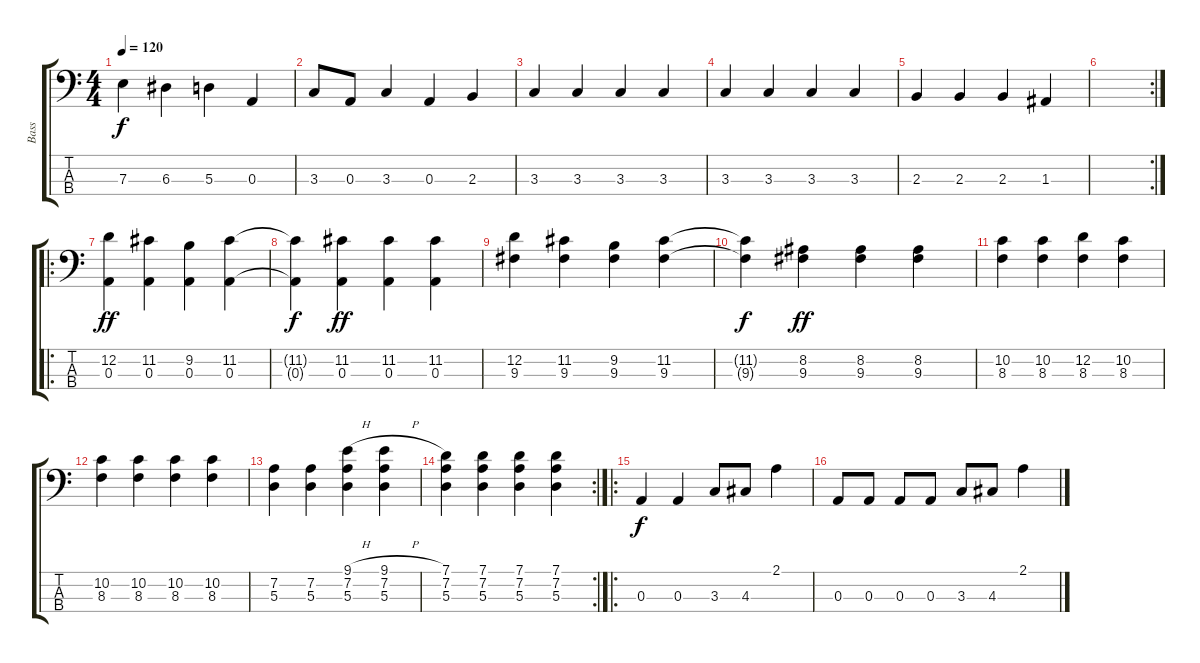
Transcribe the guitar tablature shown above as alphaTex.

\track ("Bass" "Bass") {instrument electricbassfinger}
\staff {score tabs}
\tuning (G2 D2 A1 E1) {hide}
\ts (4 4)
\tempo 120
\clef f4
\ks c
7.3.4{dy f} 6.3.4 5.3.4 0.3.4 |
3.3.8 0.3.8 3.3.4 0.3.4 2.3.4 |
3.3.4 3.3.4 3.3.4 3.3.4 |
3.3.4 3.3.4 3.3.4 3.3.4 |
2.3.4 2.3.4 2.3.4 1.3.4 |
\rc 2
|
\ro
(12.2 0.3).4{dy ff} (11.2 0.3).4 (9.2 0.3).4 (11.2 0.3).4 |
(11.2{t} 0.3{t}).4{dy f} (11.2 0.3).4{dy ff} (11.2 0.3).4 (11.2 0.3).4 |
(12.2 9.3).4 (11.2 9.3).4 (9.2 9.3).4 (11.2 9.3).4 |
(11.2{t} 9.3{t}).4{dy f} (8.2 9.3).4{dy ff} (8.2 9.3).4 (8.2 9.3).4 |
(10.2 8.3).4 (10.2 8.3).4 (12.2 8.3).4 (10.2 8.3).4 |
(10.2 8.3).4 (10.2 8.3).4 (10.2 8.3).4 (10.2 8.3).4 |
(7.2 5.3).4 (7.2 5.3).4 (9.1{h} 7.2 5.3).4 (9.1{h} 7.2 5.3).4 |
\rc 2
(7.1 7.2 5.3).4 (7.1 7.2 5.3).4 (7.1 7.2 5.3).4 (7.1 7.2 5.3).4 |
\ro
0.3.4{dy f} 0.3.4 3.3.8 4.3.8 2.1.4 |
0.3.8 0.3.8 0.3.8 0.3.8 3.3.8 4.3.8 2.1.4
